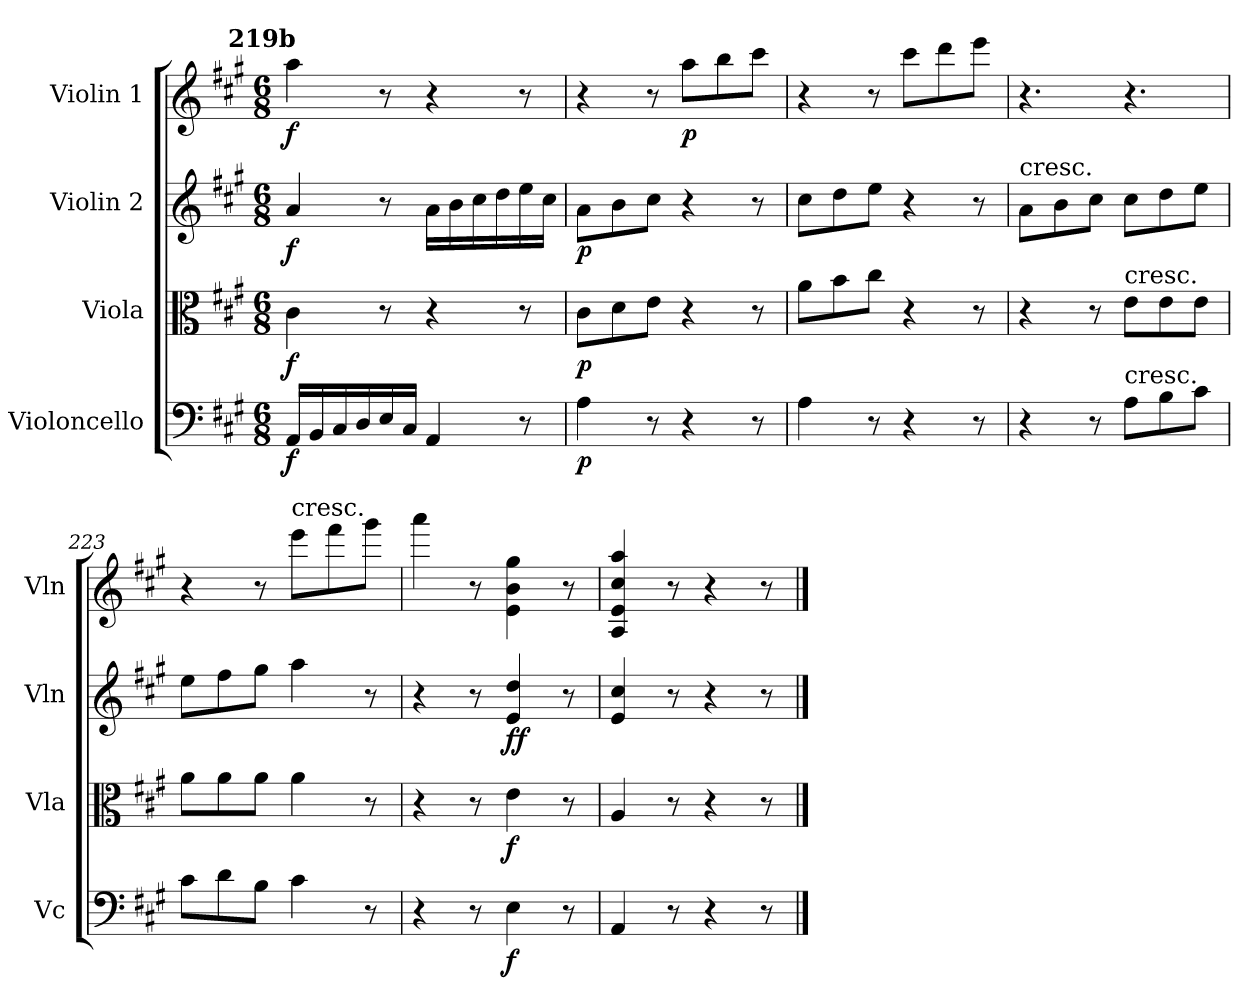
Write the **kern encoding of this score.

**kern	**dynam	**kern	**dynam	**kern	**dynam	**kern	**dynam
*part4	*part4	*part3	*part3	*part2	*part2	*part1	*part1
*staff4	*staff4	*staff3	*staff3	*staff2	*staff2	*staff1	*staff1
*I"Violoncello	*	*I"Viola	*	*I"Violin 2	*	*I"Violin 1	*
*I'Vc	*	*I'Vla	*	*I'Vln	*	*I'Vln	*
!!LO:PB:g=z
*clefF4	*	*clefC3	*	*clefG2	*	*clefG2	*
*k[f#c#g#]	*	*k[f#c#g#]	*	*k[f#c#g#]	*	*k[f#c#g#]	*
*A:	*	*A:	*	*A:	*	*A:	*
*M6/8	*	*M6/8	*	*M6/8	*	*M6/8	*
!!LO:REH:place=s1:a:enc=none:fs=8:t=219b
=220X2	=220X2	=220X2	=220X2	=220X2	=220X2	=220X2	=220X2
!	!LO:DY:b	!	!LO:DY:b	!	!LO:DY:b	!	!LO:DY:b
16AA/LL	f	4c#\	f	4a/	f	4aa\	f
16BB/	.	.	.	.	.	.	.
16C#/	.	.	.	.	.	.	.
16D/	.	.	.	.	.	.	.
16E/	.	8r	.	8r	.	8r	.
16C#/JJ	.	.	.	.	.	.	.
4AA/	.	4r	.	16a\LL	.	4r	.
.	.	.	.	16b\	.	.	.
.	.	.	.	16cc#\	.	.	.
.	.	.	.	16dd\	.	.	.
8r	.	8r	.	16ee\	.	8r	.
.	.	.	.	16cc#\JJ	.	.	.
=220X3	=220X3	=220X3	=220X3	=220X3	=220X3	=220X3	=220X3
!	!LO:DY:b	!	!LO:DY:b	!	!LO:DY:b	!	!
4A\	p	8c#\L	p	8a\L	p	4r	.
.	.	8d\	.	8b\	.	.	.
8r	.	8e\J	.	8cc#\J	.	8r	.
!	!	!	!	!	!	!	!LO:DY:b
4r	.	4r	.	4r	.	8aa\L	p
.	.	.	.	.	.	8bb\	.
8r	.	8r	.	8r	.	8ccc#\J	.
=221	=221	=221	=221	=221	=221	=221	=221
4A\	.	8a\L	.	8cc#\L	.	4r	.
.	.	8b\	.	8dd\	.	.	.
8r	.	8cc#\J	.	8ee\J	.	8r	.
4r	.	4r	.	4r	.	8ccc#\L	.
.	.	.	.	.	.	8ddd\	.
8r	.	8r	.	8r	.	8eee\J	.
=222	=222	=222	=222	=222	=222	=222	=222
!	!	!	!	!LO:TX:a:t=cresc.	!	!	!
4r	.	4r	.	8a\L	.	4.r	.
.	.	.	.	8b\	.	.	.
8r	.	8r	.	8cc#\J	.	.	.
!	!	!LO:TX:a:t=cresc.	!	!	!	!	!
!LO:TX:a:t=cresc.	!	!	!	!	!	!	!
8A\L	.	8e\L	.	8cc#\L	.	4.r	.
8B\	.	8e\	.	8dd\	.	.	.
8c#\J	.	8e\J	.	8ee\J	.	.	.
!!LO:LB:g=z
=223	=223	=223	=223	=223	=223	=223	=223
8c#\L	.	8a\L	.	8ee\L	.	4r	.
8d\	.	8a\	.	8ff#\	.	.	.
8B\J	.	8a\J	.	8gg#\J	.	8r	.
!	!	!	!	!	!	!LO:TX:a:t=cresc.	!
4c#\	.	4a\	.	4aa\	.	8eee\L	.
.	.	.	.	.	.	8fff#\	.
8r	.	8r	.	8r	.	8ggg#\J	.
!!LO:PB:g=z
=224	=224	=224	=224	=224	=224	=224	=224
4r	.	4r	.	4r	.	4aaa\	.
8r	.	8r	.	8r	.	8r	.
!	!LO:DY:b	!	!LO:DY:b	!	!LO:DY:b	!	!
!	!	!	!	!	!LO:DY:n=1:b	!	!
4E\	f	4e\	f	4e/ 4dd/	f f	4e\ 4b\ 4gg#\	.
8r	.	8r	.	8r	.	8r	.
=225	=225	=225	=225	=225	=225	=225	=225
4AA/	.	4A/	.	4e/ 4cc#/	.	4A/ 4e/ 4cc#/ 4aa/	.
8r	.	8r	.	8r	.	8r	.
4r	.	4r	.	4r	.	4r	.
8r	.	8r	.	8r	.	8r	.
==	==	==	==	==	==	==	==
*-	*-	*-	*-	*-	*-	*-	*-
